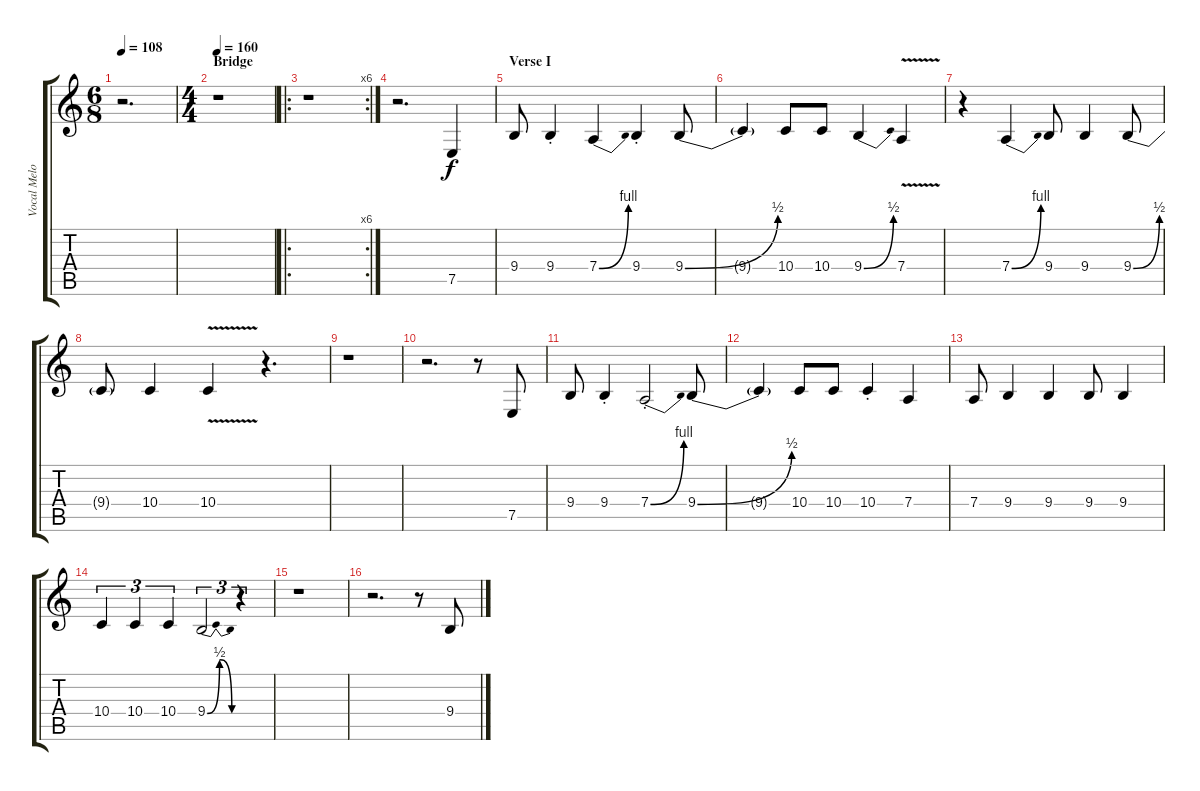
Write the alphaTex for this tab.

\track ("Vocal Melody" "Vocal Melo") {instrument altosax}
\staff {score tabs}
\tuning (E4 B3 G3 D3 A2 E2) {hide}
\ts (6 8)
\tempo 108
\clef g2
\ks c
r.2{d dy f} |
\ts (4 4)
\section ("" "Bridge")
\tempo 160
r.1 |
\ro
\rc 6
r.1 |
r.2{d} 7.5.4 |
\section ("" "Verse I")
9.4.8 9.4{st}.4 7.4{be (bend 0 0 60 4)}.4 9.4{st}.4 9.4{be (bend 0 0 60 2)}.8 |
9.4{t}.4 10.4.8 10.4.8 9.4{be (bend 0 0 60 2)}.4 7.4{v}.4 |
r.4 7.4{be (bend 0 0 60 4)}.4 9.4.8 9.4.4 9.4{be (bend 0 0 60 2)}.8 |
9.4{t}.8 10.4.4 10.4{v}.4 r.4{d} |
r.1 |
r.2{d} r.8 7.5.8 |
9.4.8 9.4{st}.4 7.4{be (bend 0 0 60 4) st}.2 9.4{be (bend 0 0 60 2)}.8 |
9.4{t}.4 10.4.8 10.4.8 10.4{st}.4 7.4.4 |
7.4.8 9.4.4 9.4.4 9.4.8 9.4.4 |
10.4.4{tu (3 2)} 10.4.4{tu (3 2)} 10.4.4{tu (3 2)} 9.4{be (bendrelease 0 0 30 2 30 2 60 0)}.2{tu (3 2)} r.4{tu (3 2)} |
r.1 |
r.2{d} r.8 9.4.8
